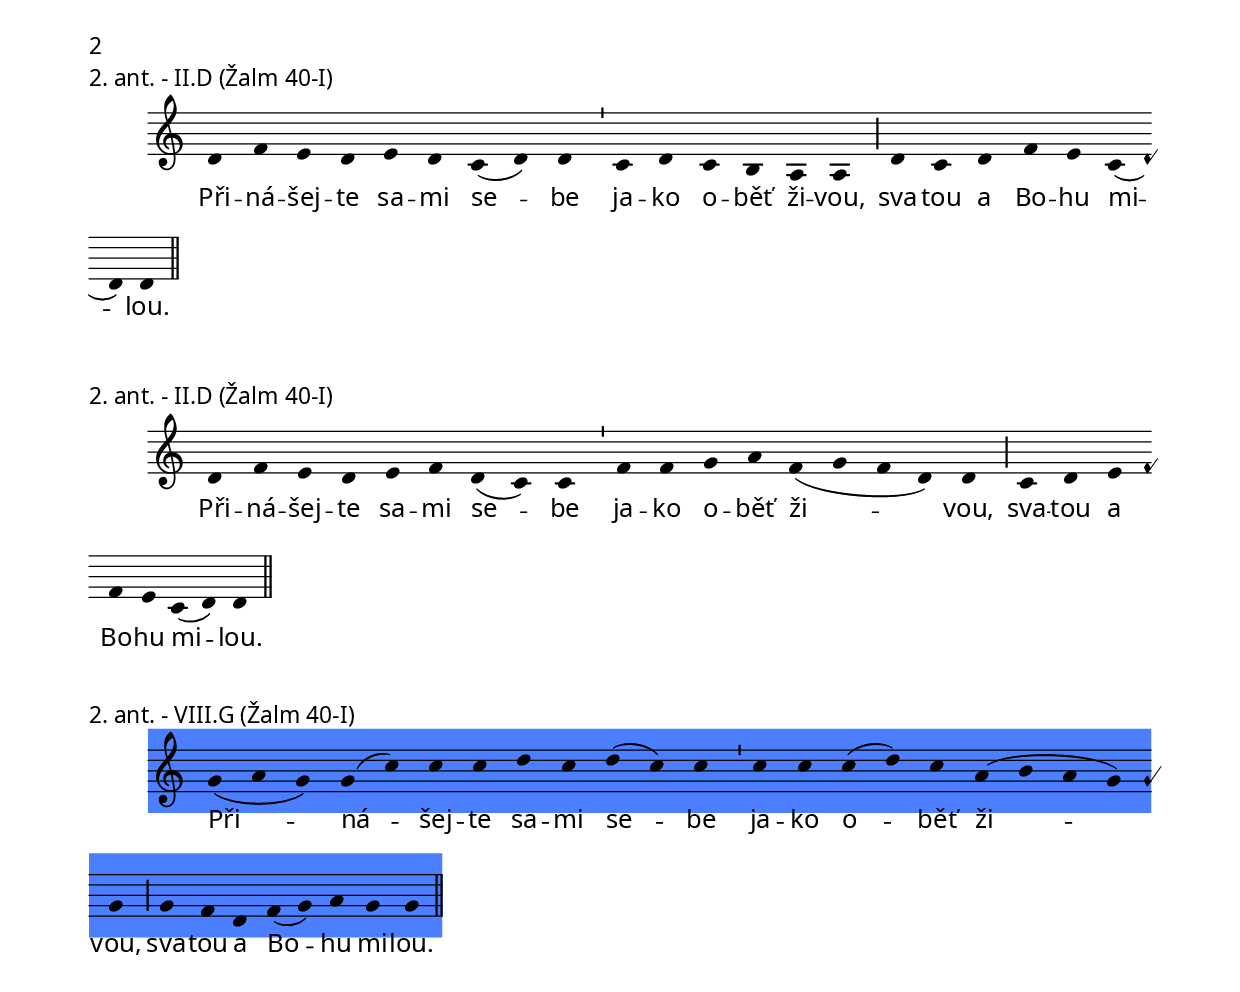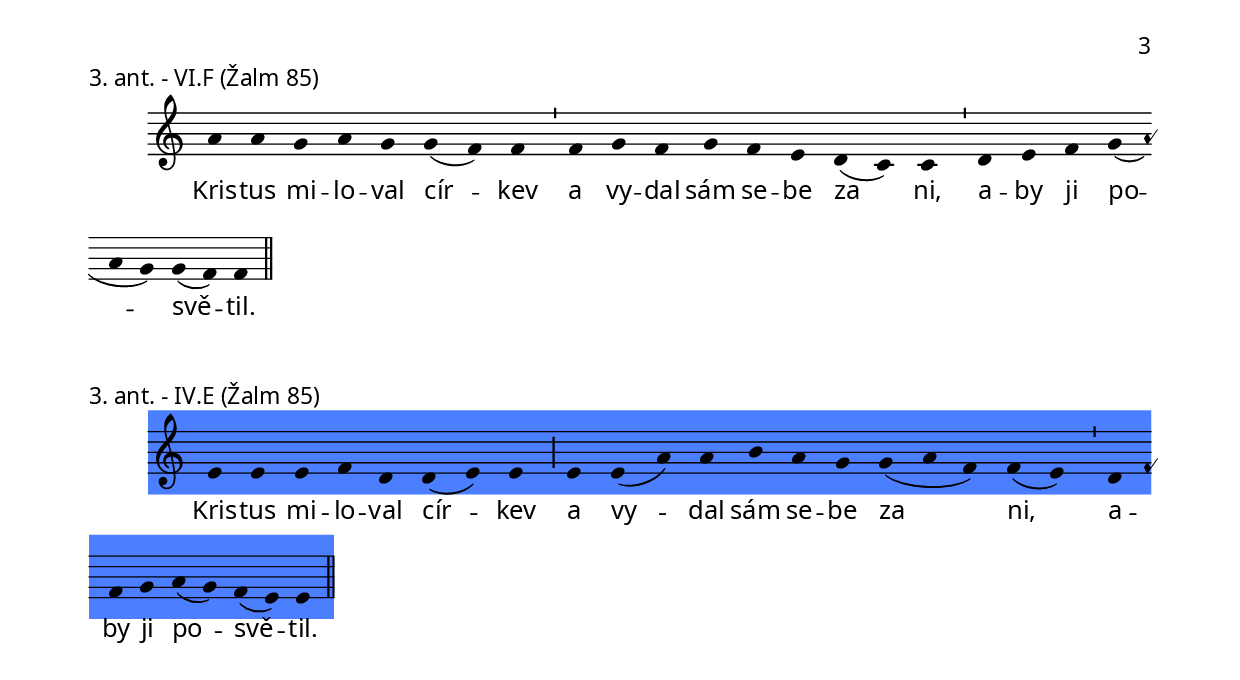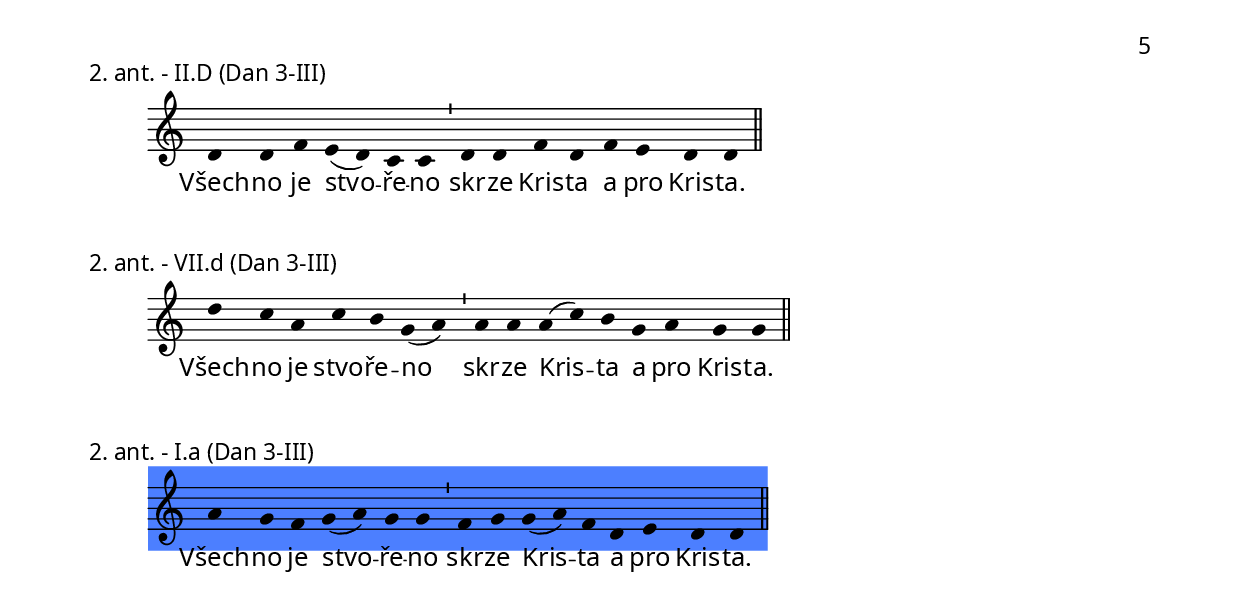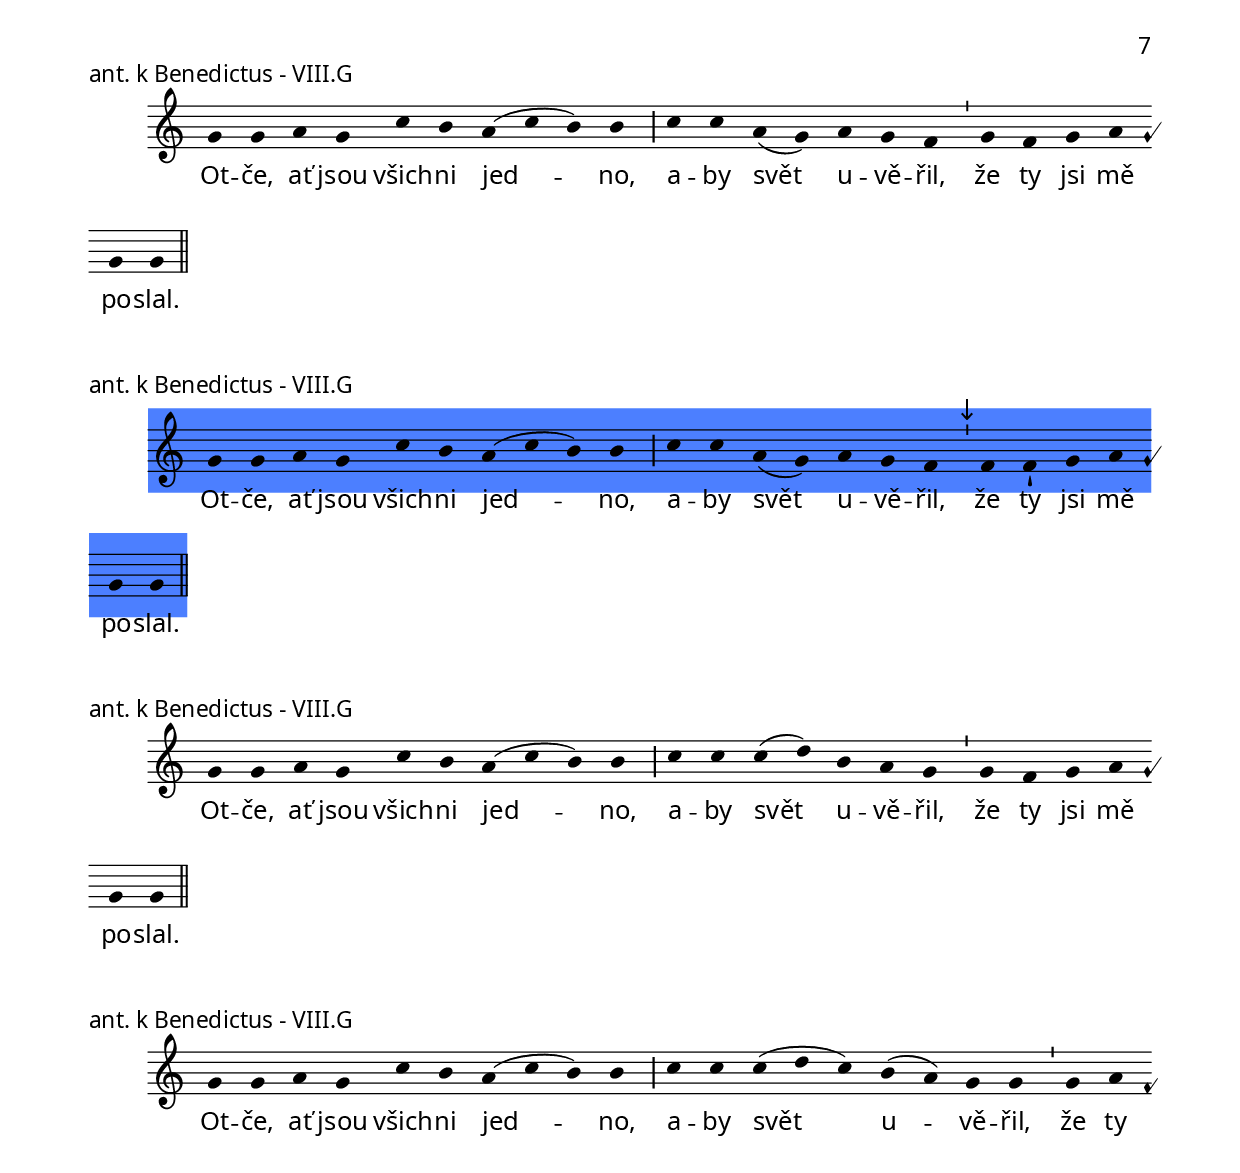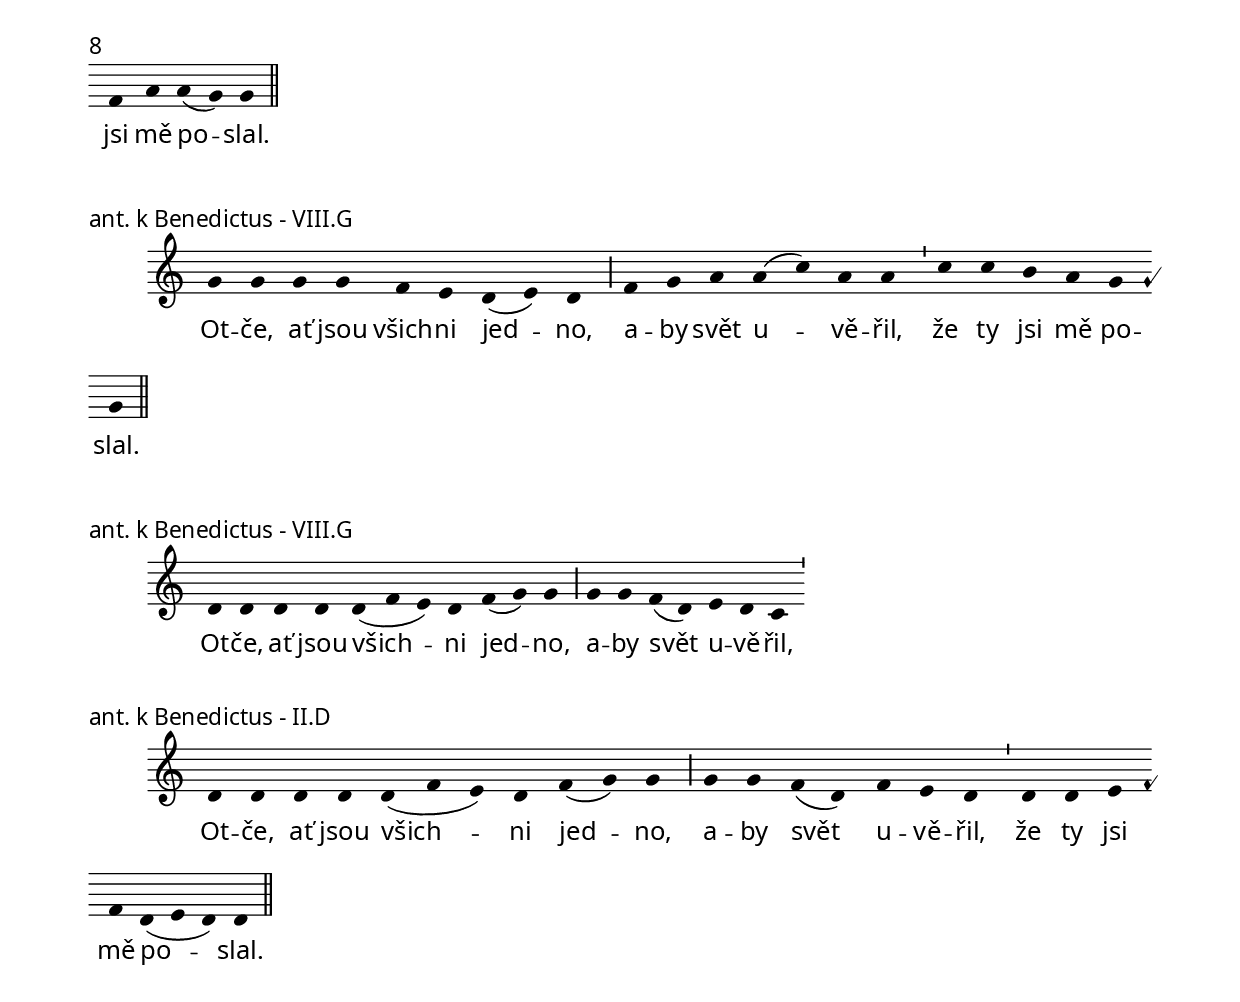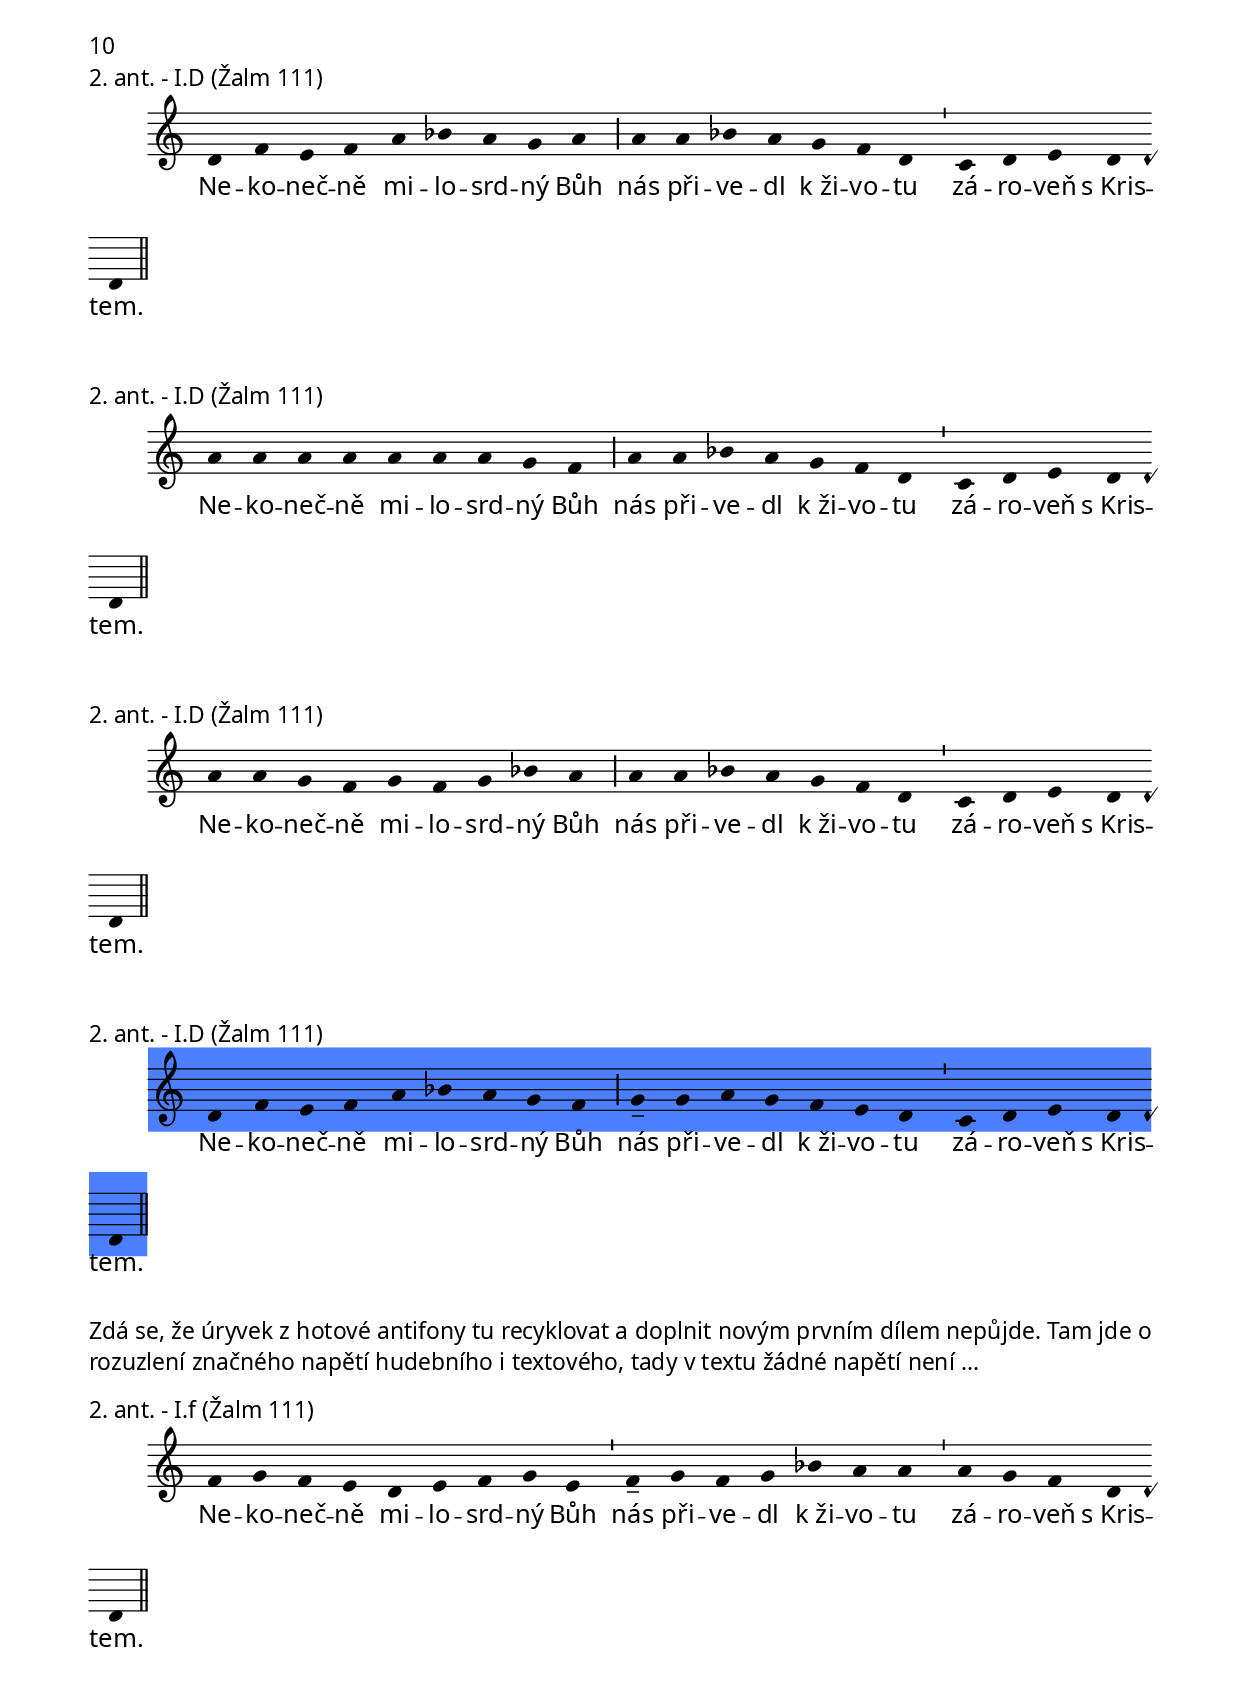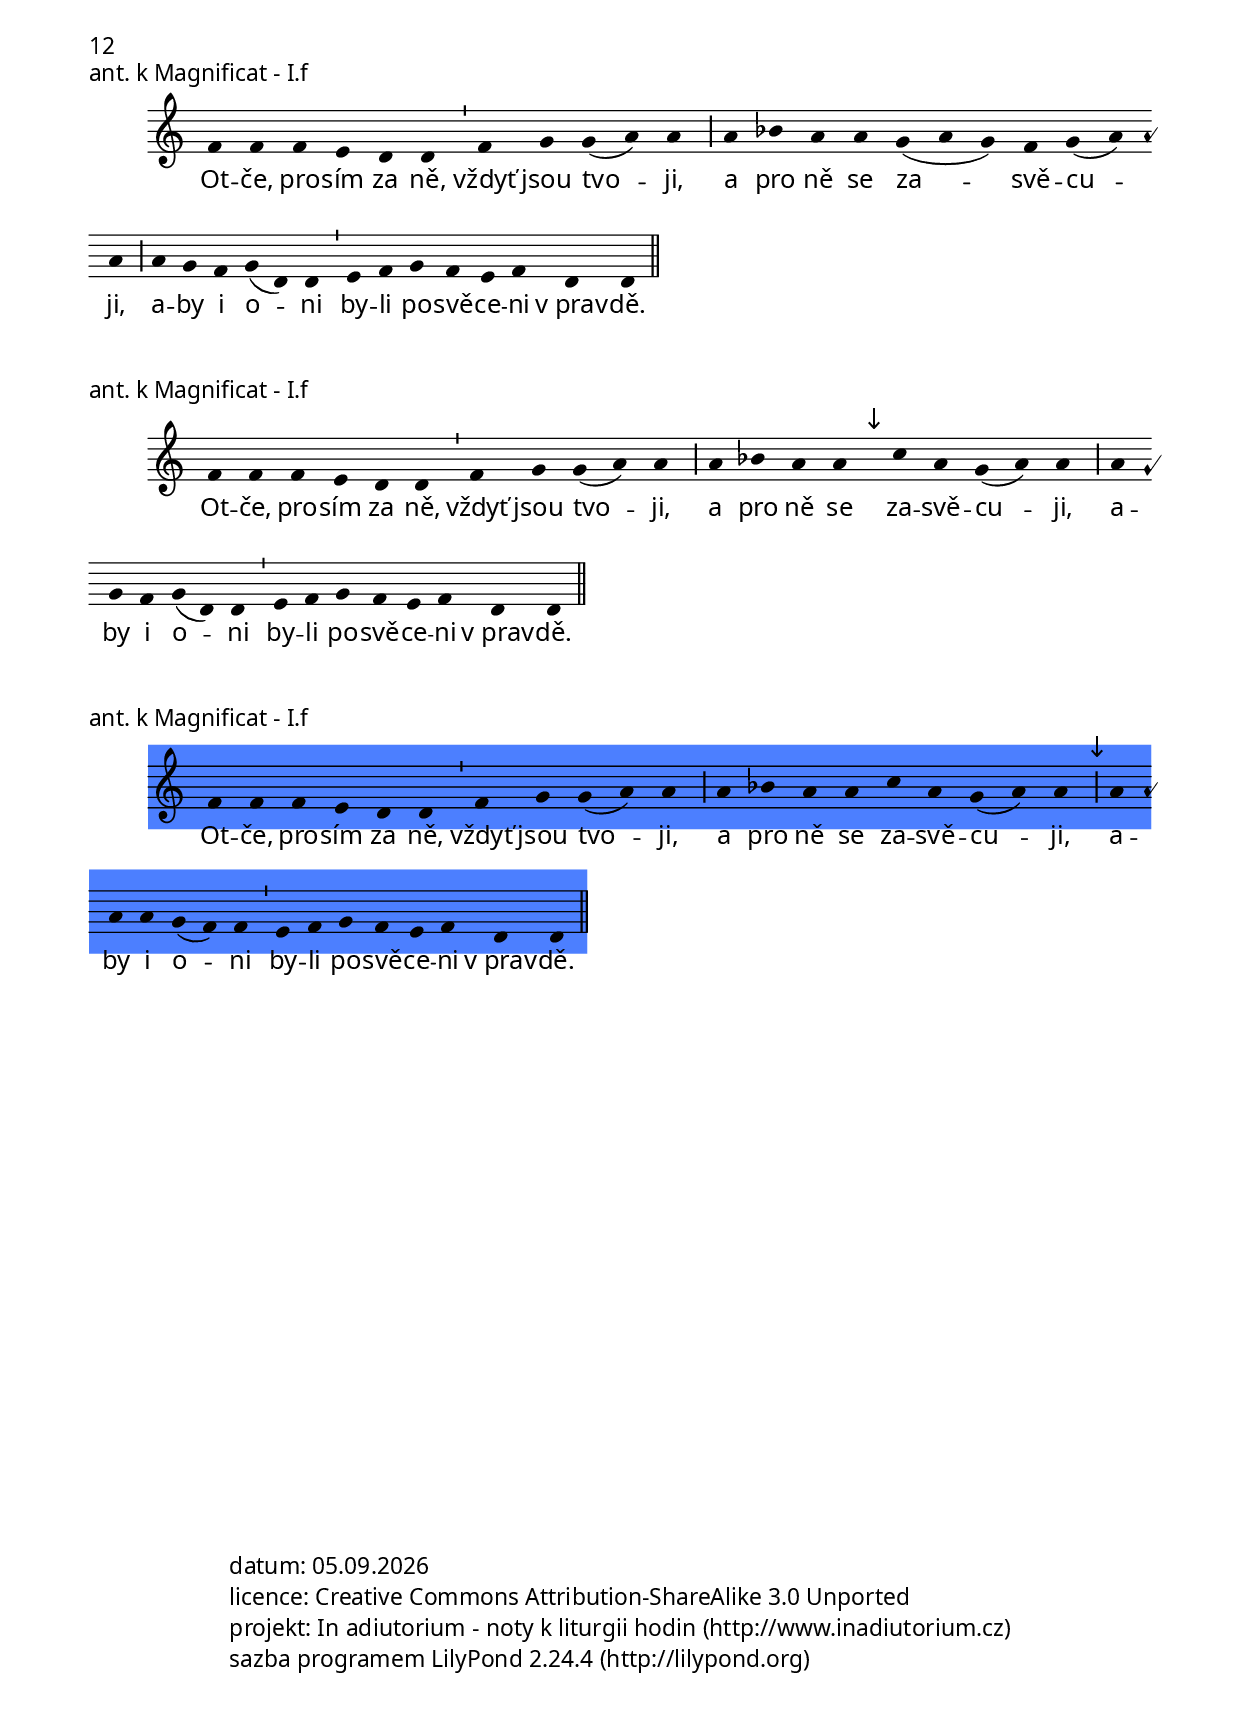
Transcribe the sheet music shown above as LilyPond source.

\version "2.19.16"

\include "spolecne.ly"
\include "dilyresponsorii.ly"

\header {
  title = \markup\titleSvatek
            "Ježíše Krista, nejvyššího a věčného kněze"
            "svátek"
            "čtvrtek po slavnosti Seslání Ducha Svatého"
  composer = "Jakub Pavlík"
}

\markup {\nadpisHodinka {"invitatorium"}}

\score {
  \relative c'' {
    \zvyraznovacModry
    \choralniRezim
    d4 d c b a( b a g) g \barMin
    f g a c b g g \barFinalis
  }
  \addlyrics {
    O -- sla -- vuj -- me Kris -- ta,
    je -- ho kněž -- ství je věč -- né.
  }
  \header {
    quid = "ant."
    modus = "VII"
    differentia = "d"
    psalmus = ""
    id = "invit"
    piece = \markup {\sestavTitulekBezZalmu}
  }
}

\markup {\nadpisHodinka {"modlitba se čtením"}}

\score {
  \relative c' {
    \zvyraznovacModry
    \choralniRezim
    e4( g a) a( b) a a a( b) a g( f) e( d) \barMaior
    c d( e) e e( f g) f e d e e \barFinalis
  }
  \addlyrics {
    Po -- žá -- dal jsem_* své -- ho Ot -- ce,
    a dal mi v_ma -- je -- tek ná -- ro -- dy.
  }
  \header {
    quid = "1. ant."
    modus = "IV"
    differentia = "E"
    psalmus = "Žalm 2"
    fial = "velikonoce_velikonocnioktav.ly#po-mc-a2?-aleluja"
    id = "mc-a1"
    piece = \markup {\sestavTitulek}
  }
}

\pageBreak

\score {
  \relative c' {
    \choralniRezim
    d4 f e d e d c( d) d \barMin
    c d c b a a \barMaior
    d c d f e c( d) d \barFinalis
  }
  \addlyrics {
    Při -- ná -- šej -- te sa -- mi se -- be
    ja -- ko o -- běť ži -- vou,
    sva -- tou a Bo -- hu mi -- lou.

  }
  \header {
    quid = "2. ant."
    modus = "II"
    differentia = "D"
    psalmus = "Žalm 40-I"
    id = "mc-a2"
    piece = \markup {\sestavTitulek}
  }
}

\score {
  \relative c' {
    \choralniRezim
    d4 f e d e f d( c) c \barMin
    f f g a f( g f d) d \barMaior
    c d e f e c( d) d \barFinalis
  }
  \addlyrics {
    Při -- ná -- šej -- te sa -- mi se -- be
    ja -- ko o -- běť ži -- vou,
    sva -- tou a Bo -- hu mi -- lou.

  }
  \header {
    quid = "2. ant."
    modus = "II"
    differentia = "D"
    psalmus = "Žalm 40-I"
    id = "mc-a2"
    piece = \markup {\sestavTitulek}
  }
}

\score {
  \relative c'' {
    \zvyraznovacModry
    \choralniRezim
    g4( a g) g( c) c c d c d( c) c \barMin
    c c c( d) c a( b a g) g \barMaior
    g f d f( g) a g g \barFinalis
  }
  \addlyrics {
    Při -- ná -- šej -- te sa -- mi se -- be
    ja -- ko o -- běť ži -- vou,
    sva -- tou a Bo -- hu mi -- lou.

  }
  \header {
    quid = "2. ant."
    modus = "VIII"
    differentia = "G"
    psalmus = "Žalm 40-I"
    id = "mc-a2"
    piece = \markup {\sestavTitulek}
  }
}

\pageBreak

\score {
  \relative c'' {
    \choralniRezim
    a4 a g a g g( f) f \barMin
    f g f g f e d( c) c \barMin
    d e f g( a g) g( f) f \barFinalis
  }
  \addlyrics {
    Kris -- tus mi -- lo -- val cír -- kev
    a vy -- dal sám se -- be za ni,
    a -- by ji po -- svě -- til.
  }
  \header {
    quid = "3. ant."
    modus = "VI"
    differentia = "F"
    psalmus = "Žalm 85"
    id = "mc-a3"
    piece = \markup {\sestavTitulek}
  }
}

\score {
  \relative c' {
    \zvyraznovacModry
    \choralniRezim
    e4 e e f d d( e) e \barMaior
    e e( a) a b a g g( a f) f( e) \barMin
    d f g a( g) f( e) e \barFinalis
  }
  \addlyrics {
    Kris -- tus mi -- lo -- val cír -- kev
    a vy -- dal sám se -- be za ni,
    a -- by ji po -- svě -- til.
  }
  \header {
    quid = "3. ant."
    modus = "IV"
    differentia = "E"
    psalmus = "Žalm 85"
    id = "mc-a3"
    piece = \markup {\sestavTitulek}
  }
}

\pageBreak

\markup {\nadpisHodinka {"ranní chvály"}}

\score {
  \relative c' {
    \choralniRezim

  }
  \addlyrics {
    Kris -- to -- vou kr -- ví
    pro -- li -- tou na kří -- ži
    zjed -- nal O -- tec po -- koj všem,
    jak na ze -- mi, tak na ne -- bi.
  }
  \header {
    quid = "1. ant."
    modus = ""
    differentia = ""
    psalmus = "Žalm 63"
    id = "rch-a1"
    piece = \markup {\sestavTitulek}
  }
}

\pageBreak

\score {
  \relative c' {
    \choralniRezim
    d4 d f e( d) c c \barMin
    d d f d f e d d \barFinalis
  }
  \addlyrics {
    Všech -- no je stvo -- ře -- no
    skr -- ze Kris -- ta a pro Kris -- ta.
  }
  \header {
    quid = "2. ant."
    modus = "II"
    differentia = "D"
    psalmus = "Dan 3-III"
    id = "rch-a2"
    piece = \markup {\sestavTitulek}
  }
}

\score {
  \relative c'' {
    \choralniRezim
    d4 c a c b g( a) \barMin
    a a a( c) b g a g g \barFinalis
  }
  \addlyrics {
    Všech -- no je stvo -- ře -- no
    skr -- ze Kris -- ta a pro Kris -- ta.
  }
  \header {
    quid = "2. ant."
    modus = "VII"
    differentia = "d"
    psalmus = "Dan 3-III"
    id = "rch-a2"
    piece = \markup {\sestavTitulek}
  }
}

\score {
  \relative c'' {
    \zvyraznovacModry
    \choralniRezim
    a4 g f g( a) g g \barMin
    f g g( a) f d e d d \barFinalis
  }
  \addlyrics {
    Všech -- no je stvo -- ře -- no
    skr -- ze Kris -- ta a pro Kris -- ta.
  }
  \header {
    quid = "2. ant."
    modus = "I"
    differentia = "a"
    psalmus = "Dan 3-III"
    id = "rch-a2"
    piece = \markup {\sestavTitulek}
  }
}

\pageBreak

\score {
  \relative c' {
    \choralniRezim

  }
  \addlyrics {
    O -- tec všech -- no pod -- ří -- dil pod Kris -- to -- vy no -- hy
    a je -- ho dal ja -- ko svr -- cho -- va -- nou hla -- vu círk -- vi,
    kte -- rá je je -- ho tělem.
  }
  \header {
    quid = "3. ant."
    modus = ""
    differentia = ""
    psalmus = "Žalm 149"
    id = "rch-a3"
    piece = \markup {\sestavTitulek}
  }
}

\score {
  \relative c' {
    \zvyraznovacModry
    \choralniRezim

    % R
    \neviditelna f
    f4 f( g) g f g( a) a( g) \barMax
    g a g( f d) d f( g) g( f) f \barFinalis
    % V
    \neviditelna a
    a4 a( bes) a g f g( a) a( g) \barMax
    % R
    \neviditelna a
    g a g( f d) d f( g) g( f) f \barFinalis
    % Slava
    \respVIdoxologie \barFinalis
  }
  \addlyrics {
    \Response Hle, při -- chá -- zím, Pa -- ne,_*
    a -- bych spl -- nil tvou vů -- li.
    \Verse Tvůj zá -- kon je v_mém nit -- ru._*
    \Response A -- bych spl -- nil tvou vů -- li.
    \textRespDoxologie
  }
  \header {
    quid = "resp."
    modus = "VI"
    id = "rch-resp"
    piece = \markup {\sestavTitulekResp}
  }
}

\pageBreak

\score {
  \relative c'' {
    \choralniRezim
    g4 g a g c b a( c b) b \barMaior
    c c a( g) a g f \barMin
    g f g a g g \barFinalis
  }
  \addlyrics {
    Ot -- če, ať jsou všich -- ni jed -- no,
    a -- by svět u -- vě -- řil,
    že ty jsi mě po -- slal.
  }
  \header {
    quid = "ant. k Benedictus"
    modus = "VIII"
    differentia = "G"
    psalmus = ""
    % antifony/velikonoce_nedeleC.ly#viimag1 ma hodne podobny text,
    % ale utrzek nesel samostatne pouzit.
    placet = "melodický krok na _že_ se nehodí"
    id = "rch-aben"
    piece = \markup {\sestavTitulekBezZalmu}
  }
}

\score {
  \relative c'' {
    \zvyraznovacModry
    \choralniRezim
    g4 g a g c b a( c b) b \barMaior
    c c a( g) a g f \barMin
    \mark\sipka f f-! g a g g \barFinalis
  }
  \addlyrics {
    Ot -- če, ať jsou všich -- ni jed -- no,
    a -- by svět u -- vě -- řil,
    že ty jsi mě po -- slal.
  }
  \header {
    quid = "ant. k Benedictus"
    modus = "VIII"
    differentia = "G"
    psalmus = ""
    % antifony/velikonoce_nedeleC.ly#viimag1 ma hodne podobny text,
    % ale utrzek nesel samostatne pouzit.
    id = "rch-aben"
    piece = \markup {\sestavTitulekBezZalmu}
  }
}

\score {
  \relative c'' {
    \choralniRezim
    g4 g a g c b a( c b) b \barMaior
    c c c( d) b a g \barMin
    g f g a g g \barFinalis
  }
  \addlyrics {
    Ot -- če, ať jsou všich -- ni jed -- no,
    a -- by svět u -- vě -- řil,
    že ty jsi mě po -- slal.
  }
  \header {
    quid = "ant. k Benedictus"
    modus = "VIII"
    differentia = "G"
    psalmus = ""
    % antifony/velikonoce_nedeleC.ly#viimag1 ma hodne podobny text,
    % ale utrzek nesel samostatne pouzit.
    id = "rch-aben"
    piece = \markup {\sestavTitulekBezZalmu}
  }
}

\score {
  \relative c'' {
    \choralniRezim
    g4 g a g c b a( c b) b \barMaior
    c c c( d c) b( a) g g \barMin
    g a f a a( g) g \barFinalis
  }
  \addlyrics {
    Ot -- če, ať jsou všich -- ni jed -- no,
    a -- by svět u -- vě -- řil,
    že ty jsi mě po -- slal.
  }
  \header {
    quid = "ant. k Benedictus"
    modus = "VIII"
    differentia = "G"
    psalmus = ""
    % antifony/velikonoce_nedeleC.ly#viimag1 ma hodne podobny text,
    % ale utrzek nesel samostatne pouzit.
    id = "rch-aben"
    piece = \markup {\sestavTitulekBezZalmu}
  }
}

\score {
  \relative c'' {
    \choralniRezim
    g4 g g g f e d( e) d \barMaior
    f g a a( c) a a \barMin
    c c b a g g \barFinalis
  }
  \addlyrics {
    Ot -- če, ať jsou všich -- ni jed -- no,
    a -- by svět u -- vě -- řil,
    že ty jsi mě po -- slal.
  }
  \header {
    quid = "ant. k Benedictus"
    modus = "VIII"
    differentia = "G"
    psalmus = ""
    % antifony/velikonoce_nedeleC.ly#viimag1 ma hodne podobny text,
    % ale utrzek nesel samostatne pouzit.
    id = "rch-aben"
    piece = \markup {\sestavTitulekBezZalmu}
  }
}

\score {
  \relative c' {
    \choralniRezim
    d4 d d d d( f e) d f( g) g \barMaior
    g g f( d) e d c \barMin

  }
  \addlyrics {
    Ot -- če, ať jsou všich -- ni jed -- no,
    a -- by svět u -- vě -- řil,
    že ty jsi mě po -- slal.
  }
  \header {
    quid = "ant. k Benedictus"
    modus = "VIII"
    differentia = "G"
    psalmus = ""
    % antifony/velikonoce_nedeleC.ly#viimag1 ma hodne podobny text,
    % ale utrzek nesel samostatne pouzit.
    id = "rch-aben"
    piece = \markup {\sestavTitulekBezZalmu}
  }
}

\score {
  \relative c' {
    \choralniRezim
    d4 d d d d( f e) d f( g) g \barMaior
    g g f( d) f e d \barMin
    d d e f d( e d) d \barFinalis
  }
  \addlyrics {
    Ot -- če, ať jsou všich -- ni jed -- no,
    a -- by svět u -- vě -- řil,
    že ty jsi mě po -- slal.
  }
  \header {
    quid = "ant. k Benedictus"
    modus = "II"
    differentia = "D"
    psalmus = ""
    % antifony/velikonoce_nedeleC.ly#viimag1 ma hodne podobny text,
    % ale utrzek nesel samostatne pouzit.
    id = "rch-aben"
    piece = \markup {\sestavTitulekBezZalmu}
  }
}

\pageBreak

\markup {\nadpisHodinka {"modlitba uprostřed dne"}}

\score {
  \relative c' {
    \choralniRezim

  }
  \addlyrics {
    Skr -- ze Kris -- ta
    má -- me v_jed -- nom Du -- chu
    pří -- stup k_Ot -- ci.
  }
  \header {
    quid = "ant. dopoledne"
    modus = ""
    differentia = ""
    psalmus = ""
    id = "tercie"
    piece = \markup {\sestavTitulekBezZalmu}
  }
}

\score {
  \relative c' {
    \choralniRezim

  }
  \addlyrics {
    Jste jako bu -- do -- va,
    je -- jí -- miž zá -- kla -- dy jsou a -- po -- što -- lo -- vé a pro -- ro -- ci
    a Kris -- tus Je -- žíš je ka -- me -- nem ná -- rož -- ním.
  }
  \header {
    quid = "ant. v poledne"
    modus = ""
    differentia = ""
    psalmus = ""
    id = "sexta"
    piece = \markup {\sestavTitulekBezZalmu}
  }
}

\score {
  \relative c' {
    \choralniRezim

  }
  \addlyrics {
    Kaž -- dé -- mu z_nás
    by -- ly u -- dě -- le -- ny du -- chov -- ní da -- ry
    v_ta -- ko -- vé mí -- ře,
    v_ja -- ké je chtěl Kris -- tus dát,
    a -- by dě -- la -- lo po -- kro -- ky je -- ho tě -- lo,
    to je cír -- kev.
  }
  \header {
    quid = "ant. odpoledne"
    modus = ""
    differentia = ""
    psalmus = ""
    id = "nona"
    piece = \markup {\sestavTitulekBezZalmu}
  }
}

\markup {\nadpisHodinka {"nešpory"}}

\score {
  \relative c' {
    \zvyraznovacModry
    \choralniRezim
    f4 f f g d d \barMin
    d f f f e d c( d) c c \barMaior
    bes c d( f e) c d d \barFinalis
  }
  \addlyrics {
    Hos -- po -- din pří -- sa -- hal
    a ne -- bu -- de to -- ho li -- to -- vat:
    Ty jsi kněz na -- vě -- ky.

  }
  \header {
    quid = "1. ant."
    modus = "II"
    differentia = "D"
    psalmus = "Žalm 110"
    id = "ne-a1"
    piece = \markup {\sestavTitulek}
  }
}

\pageBreak

\score {
  \relative c' {
    \choralniRezim
    d4 f e f a bes a g a \barMaior
    a a bes a g f d \barMin
    c d e d d \barFinalis
  }
  \addlyrics {
    Ne -- ko -- neč -- ně mi -- lo -- srd -- ný Bůh
    nás při -- ve -- dl k_ži -- vo -- tu
    zá -- ro -- veň s_Kris -- tem.
  }
  \header {
    quid = "2. ant."
    modus = "I"
    differentia = "D"
    psalmus = "Žalm 111"
    fial = "antifony/pust_tyden4.ly#ne-1ne-a3"
    id = "ne-a2"
    piece = \markup {\sestavTitulek}
  }
}

\score {
  \relative c'' {
    \choralniRezim
    a4 a a a a a a g f \barMaior
    a a bes a g f d \barMin
    c d e d d \barFinalis
  }
  \addlyrics {
    Ne -- ko -- neč -- ně mi -- lo -- srd -- ný Bůh
    nás při -- ve -- dl k_ži -- vo -- tu
    zá -- ro -- veň s_Kris -- tem.
  }
  \header {
    quid = "2. ant."
    modus = "I"
    differentia = "D"
    psalmus = "Žalm 111"
    fial = "antifony/pust_tyden4.ly#ne-1ne-a3"
    id = "ne-a2"
    piece = \markup {\sestavTitulek}
  }
}

\score {
  \relative c'' {
    \choralniRezim
    a4 a g f g f g bes a \barMaior
    a a bes a g f d \barMin
    c d e d d \barFinalis
  }
  \addlyrics {
    Ne -- ko -- neč -- ně mi -- lo -- srd -- ný Bůh
    nás při -- ve -- dl k_ži -- vo -- tu
    zá -- ro -- veň s_Kris -- tem.
  }
  \header {
    quid = "2. ant."
    modus = "I"
    differentia = "D"
    psalmus = "Žalm 111"
    fial = "antifony/pust_tyden4.ly#ne-1ne-a3"
    id = "ne-a2"
    piece = \markup {\sestavTitulek}
  }
}

\score {
  \relative c' {
    \zvyraznovacModry
    \choralniRezim
    d4 f e f a bes a g f \barMaior
    g-- g a g f e d \barMin
    c d e d d \barFinalis
  }
  \addlyrics {
    Ne -- ko -- neč -- ně mi -- lo -- srd -- ný Bůh
    nás při -- ve -- dl k_ži -- vo -- tu
    zá -- ro -- veň s_Kris -- tem.
  }
  \header {
    quid = "2. ant."
    modus = "I"
    differentia = "D"
    psalmus = "Žalm 111"
    % motiv ze zdrojove antifony neni prevzat doslovne, ale dilem posunut o sekundu dolu
    fial = "antifony/pust_tyden4.ly#ne-1ne-a3?cast"
    id = "ne-a2"
    piece = \markup {\sestavTitulek}
  }
}

\markup\justify{
  Zdá se, že úryvek z hotové antifony tu recyklovat a doplnit novým
  prvním dílem nepůjde.
  Tam jde o rozuzlení značného napětí hudebního i textového,
  tady v textu žádné napětí není ...
}

\score {
  \relative c' {
    \choralniRezim
    f4 g f e d e f g e \barMin
    f-- g f g bes a a \barMin
    a g f d d \barFinalis
  }
  \addlyrics {
    Ne -- ko -- neč -- ně mi -- lo -- srd -- ný Bůh
    nás při -- ve -- dl k_ži -- vo -- tu
    zá -- ro -- veň s_Kris -- tem.
  }
  \header {
    quid = "2. ant."
    modus = "I"
    differentia = "f"
    psalmus = "Žalm 111"
    fial = "antifony/pust_tyden4.ly#ne-1ne-a3"
    id = "ne-a2"
    piece = \markup {\sestavTitulek}
  }
}

\pageBreak

\score {
  \relative c'' {
    \zvyraznovacModry
    \choralniRezim
    a4 a a a( d c) c \barMin
    d d d d c b a( b g) g( a) \barMaior
    g a c( d) d( c) c \barMin
    c b g a( g) g \barFinalis
  }
  \addlyrics {
    Kris -- tus je ob -- raz
    ne -- vi -- di -- tel -- né -- ho Bo -- ha,
    dří -- ve zro -- ze -- ný
    než ce -- lé tvor -- stvo.
  }
  \header {
    textus_approbatus = "Kristus je obraz neviditelného Boha,
    zrozený dříve než celé tvorstvo."
    quid = "3. ant."
    modus = "VII"
    differentia = "a"
    psalmus = "Kol 1"
    id = "ne-a3"
    piece = \markup {\sestavTitulek}
  }
}

\score {
  \relative c' {
    \choralniRezim

    % R
    \neviditelna a

    % V
    \neviditelna a

    % R
    \neviditelna a

    % Slava
  }
  \addlyrics {
    \Response Žij -- me v_po -- ko -- ji s_Bo -- hem_*
    skr -- ze na -- še -- ho Pá -- na Je -- ží -- še Kris -- ta.
    \Verse Na -- še chlou -- ba je ta -- ké v_tom,
    že má -- me na -- dě -- ji do -- sáh -- nout slá -- vy
    Bo -- žích sy -- nů._*
    Skr -- ze na -- še -- ho Pá -- na Je -- ží -- še Kris -- ta.
    \Response
    \textRespDoxologie
  }
  \header {
    quid = "resp."
    modus = ""
    id = "ne-resp"
    piece = \markup {\sestavTitulekResp}
  }
}

\pageBreak

\score {
  \relative c' {
    \choralniRezim
    f4 f f e d d \barMin
    f g g( a) a \barMaior
    a bes a a g( a g) f g( a) a \barMaior
    a g f g( d) d \barMin
    e f g f e f d d \barFinalis
  }
  \addlyrics {
    Ot -- če, pro -- sím za ně,
    vždyť jsou tvo -- ji,
    a pro ně se za -- svě -- cu -- ji,
    a -- by i o -- ni
    by -- li po -- svě -- ce -- ni v_prav -- dě.
  }
  \header {
    quid = "ant. k Magnificat"
    modus = "I"
    differentia = "f"
    psalmus = ""
    id = "ne-amag"
    piece = \markup {\sestavTitulekBezZalmu}
  }
}

\score {
  \relative c' {
    \choralniRezim
    f4 f f e d d \barMin
    f g g( a) a \barMaior
    a bes a a \mark\sipka c a g( a) a \barMaior
    a g f g( d) d \barMin
    e f g f e f d d \barFinalis
  }
  \addlyrics {
    Ot -- če, pro -- sím za ně,
    vždyť jsou tvo -- ji,
    a pro ně se za -- svě -- cu -- ji,
    a -- by i o -- ni
    by -- li po -- svě -- ce -- ni v_prav -- dě.
  }
  \header {
    quid = "ant. k Magnificat"
    modus = "I"
    differentia = "f"
    psalmus = ""
    id = "ne-amag"
    piece = \markup {\sestavTitulekBezZalmu}
  }
}

\score {
  \relative c' {
    \zvyraznovacModry
    \choralniRezim
    f4 f f e d d \barMin
    f g g( a) a \barMaior
    a bes a a c a g( a) a \barMaior
    \mark\sipka a a a g( f) f \barMin
    e f g f e f d d \barFinalis
  }
  \addlyrics {
    Ot -- če, pro -- sím za ně,
    vždyť jsou tvo -- ji,
    a pro ně se za -- svě -- cu -- ji,
    a -- by i o -- ni
    by -- li po -- svě -- ce -- ni v_prav -- dě.
  }
  \header {
    quid = "ant. k Magnificat"
    modus = "I"
    differentia = "f"
    psalmus = ""
    id = "ne-amag"
    piece = \markup {\sestavTitulekBezZalmu}
  }
}